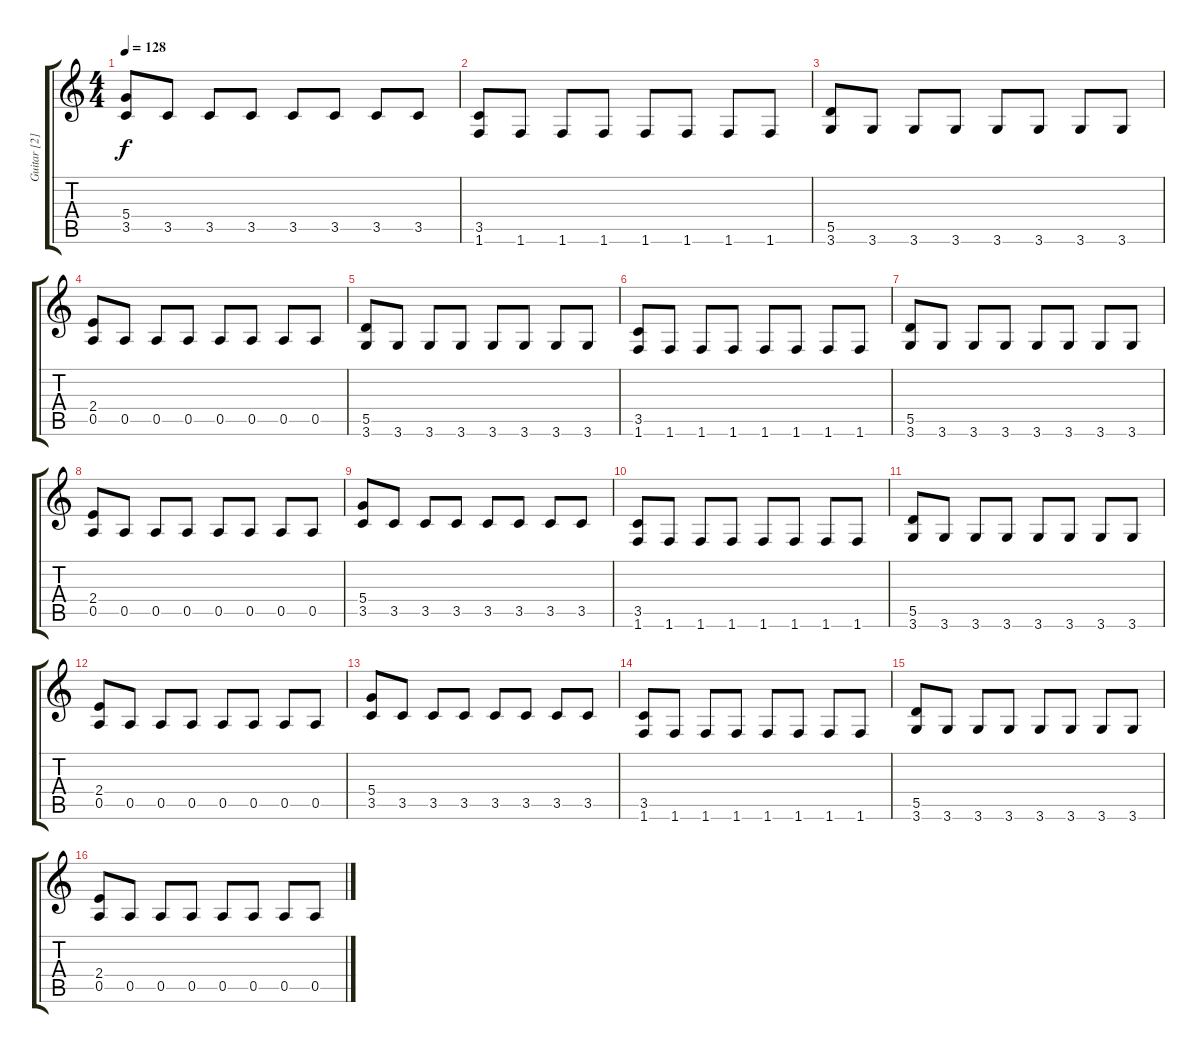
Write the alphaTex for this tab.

\track ("Guitar [2]" "Guitar [2]") {instrument distortionguitar}
\staff {score tabs}
\tuning (E4 B3 G3 D3 A2 E2) {hide}
\ts (4 4)
\tempo 128
\clef g2
\ks c
(5.4 3.5).8{dy f} 3.5.8 3.5.8 3.5.8 3.5.8 3.5.8 3.5.8 3.5.8 |
(3.5 1.6).8 1.6.8 1.6.8 1.6.8 1.6.8 1.6.8 1.6.8 1.6.8 |
(5.5 3.6).8 3.6.8 3.6.8 3.6.8 3.6.8 3.6.8 3.6.8 3.6.8 |
(2.4 0.5).8 0.5.8 0.5.8 0.5.8 0.5.8 0.5.8 0.5.8 0.5.8 |
(5.5 3.6).8 3.6.8 3.6.8 3.6.8 3.6.8 3.6.8 3.6.8 3.6.8 |
(3.5 1.6).8 1.6.8 1.6.8 1.6.8 1.6.8 1.6.8 1.6.8 1.6.8 |
(5.5 3.6).8 3.6.8 3.6.8 3.6.8 3.6.8 3.6.8 3.6.8 3.6.8 |
(2.4 0.5).8 0.5.8 0.5.8 0.5.8 0.5.8 0.5.8 0.5.8 0.5.8 |
(5.4 3.5).8 3.5.8 3.5.8 3.5.8 3.5.8 3.5.8 3.5.8 3.5.8 |
(3.5 1.6).8 1.6.8 1.6.8 1.6.8 1.6.8 1.6.8 1.6.8 1.6.8 |
(5.5 3.6).8 3.6.8 3.6.8 3.6.8 3.6.8 3.6.8 3.6.8 3.6.8 |
(2.4 0.5).8 0.5.8 0.5.8 0.5.8 0.5.8 0.5.8 0.5.8 0.5.8 |
(5.4 3.5).8 3.5.8 3.5.8 3.5.8 3.5.8 3.5.8 3.5.8 3.5.8 |
(3.5 1.6).8 1.6.8 1.6.8 1.6.8 1.6.8 1.6.8 1.6.8 1.6.8 |
(5.5 3.6).8 3.6.8 3.6.8 3.6.8 3.6.8 3.6.8 3.6.8 3.6.8 |
(2.4 0.5).8 0.5.8 0.5.8 0.5.8 0.5.8 0.5.8 0.5.8 0.5.8
